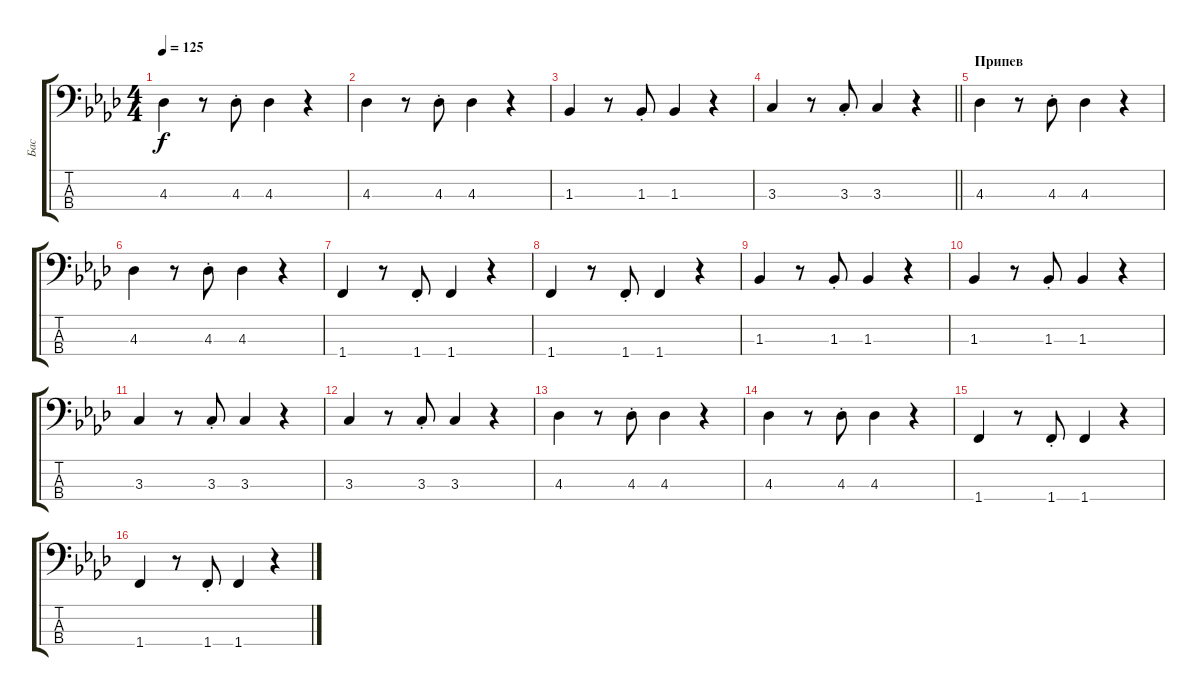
\track ("Бас" "Бас") {solo instrument electricbassfinger}
\staff {score tabs}
\tuning (G2 D2 A1 E1) {hide}
\ts (4 4)
\tempo 125
\clef f4
\ks fminor
4.3.4{dy f} r.8 4.3{st}.8 4.3.4 r.4 |
4.3.4 r.8 4.3{st}.8 4.3.4 r.4 |
1.3.4 r.8 1.3{st}.8 1.3.4 r.4 |
\barLineRight lightlight
3.3.4 r.8 3.3{st}.8 3.3.4 r.4 |
\section ("" "Припев")
4.3.4 r.8 4.3{st}.8 4.3.4 r.4 |
4.3.4 r.8 4.3{st}.8 4.3.4 r.4 |
1.4.4 r.8 1.4{st}.8 1.4.4 r.4 |
1.4.4 r.8 1.4{st}.8 1.4.4 r.4 |
1.3.4 r.8 1.3{st}.8 1.3.4 r.4 |
1.3.4 r.8 1.3{st}.8 1.3.4 r.4 |
3.3.4 r.8 3.3{st}.8 3.3.4 r.4 |
3.3.4 r.8 3.3{st}.8 3.3.4 r.4 |
4.3.4 r.8 4.3{st}.8 4.3.4 r.4 |
4.3.4 r.8 4.3{st}.8 4.3.4 r.4 |
1.4.4 r.8 1.4{st}.8 1.4.4 r.4 |
1.4.4 r.8 1.4{st}.8 1.4.4 r.4
